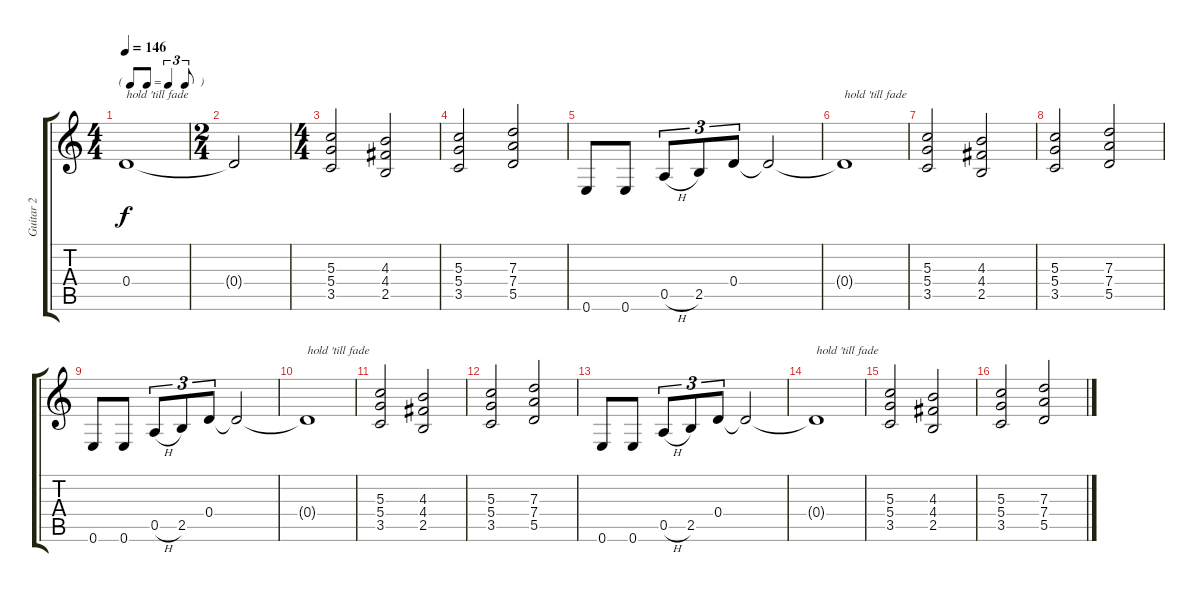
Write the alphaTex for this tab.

\track ("Guitar 2" "Guitar 2") {instrument overdrivenguitar}
\staff {score tabs}
\tuning (E4 B3 G3 D3 A2 E2) {hide}
\ts (4 4)
\tf triplet8th
\tempo 146
\clef g2
\ks c
0.4{t}.1{txt "hold 'till fade" dy f} |
\ts (2 4)
0.4{t}.2 |
\ts (4 4)
(5.3 5.4 3.5).2 (4.3 4.4 2.5).2 |
(5.3 5.4 3.5).2 (7.3 7.4 5.5).2 |
0.6.8 0.6.8 0.5{h}.8{tu (3 2)} 2.5.8{tu (3 2)} 0.4.8{tu (3 2)} 0.4{t}.2 |
0.4{t}.1{txt "hold 'till fade"} |
(5.3 5.4 3.5).2 (4.3 4.4 2.5).2 |
(5.3 5.4 3.5).2 (7.3 7.4 5.5).2 |
0.6.8 0.6.8 0.5{h}.8{tu (3 2)} 2.5.8{tu (3 2)} 0.4.8{tu (3 2)} 0.4{t}.2 |
0.4{t}.1{txt "hold 'till fade"} |
(5.3 5.4 3.5).2 (4.3 4.4 2.5).2 |
(5.3 5.4 3.5).2 (7.3 7.4 5.5).2 |
0.6.8 0.6.8 0.5{h}.8{tu (3 2)} 2.5.8{tu (3 2)} 0.4.8{tu (3 2)} 0.4{t}.2 |
0.4{t}.1{txt "hold 'till fade"} |
(5.3 5.4 3.5).2 (4.3 4.4 2.5).2 |
(5.3 5.4 3.5).2 (7.3 7.4 5.5).2
